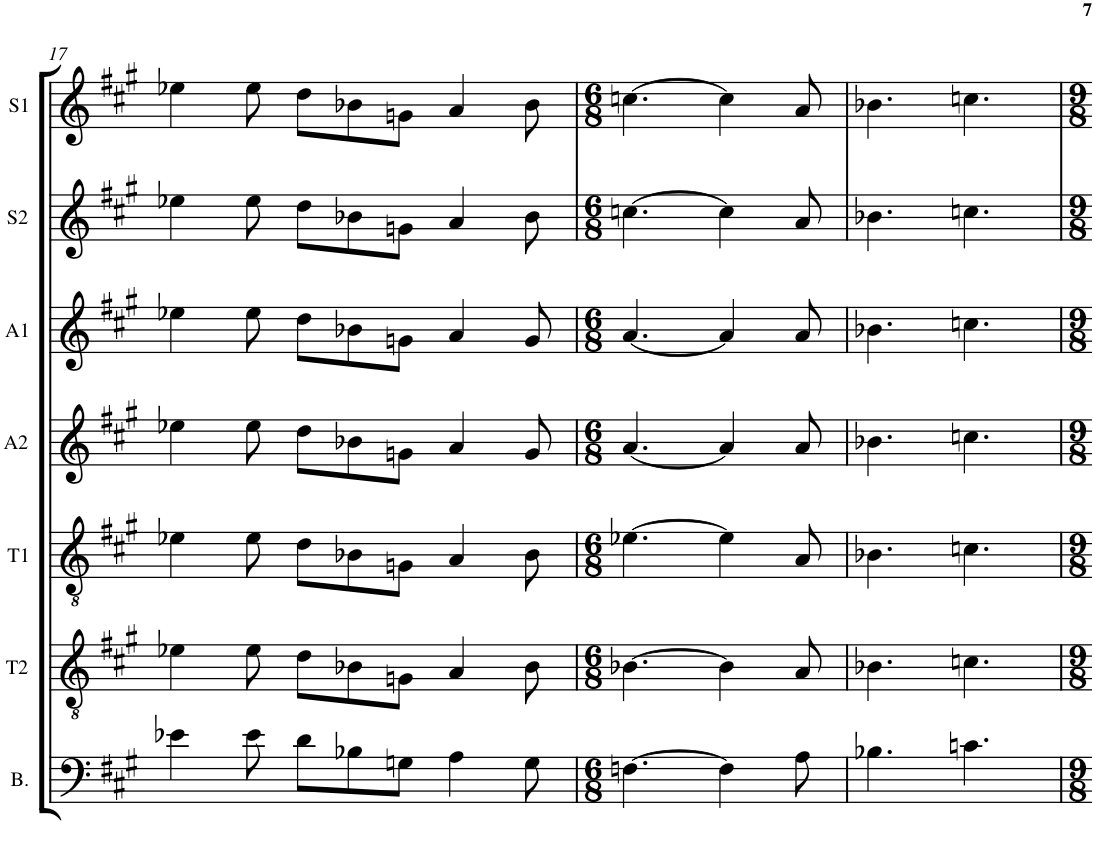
**kern	**kern	**kern	**kern	**kern	**kern	**kern
*part7	*part6	*part5	*part4	*part3	*part2	*part1
*staff7	*staff6	*staff5	*staff4	*staff3	*staff2	*staff1
*I"Bass	*I"Ten. 2	*I"Ten. 1	*I"Alto 2	*I"Alto 1	*I"Sop. 2	*I"Sop. 1
*I'B.	*I'T2	*I'T1	*I'A2	*I'A1	*I'S2	*I'S1
!!LO:PB:g=z
*clefF4	*clefGv2	*clefGv2	*clefG2	*clefG2	*clefG2	*clefG2
*k[f#c#g#]	*k[f#c#g#]	*k[f#c#g#]	*k[f#c#g#]	*k[f#c#g#]	*k[f#c#g#]	*k[f#c#g#]
*A:	*A:	*A:	*A:	*A:	*A:	*A:
*M9/8	*M9/8	*M9/8	*M9/8	*M9/8	*M9/8	*M9/8
=17	=17	=17	=17	=17	=17	=17
4e-X\	4e-X\	4e-X\	4ee-X\	4ee-X\	4ee-X\	4ee-X\
8e-\	8e-\	8e-\	8ee-\	8ee-\	8ee-\	8ee-\
8d\L	8d\L	8d\L	8dd\L	8dd\L	8dd\L	8dd\L
8B-X\	8B-X\	8B-X\	8b-X\	8b-X\	8b-X\	8b-X\
8Gn\J	8Gn\J	8Gn\J	8gn\J	8gn\J	8gn\J	8gn\J
4A\	4A/	4A/	4a/	4a/	4a/	4a/
8G\	8B-\	8B-\	8g/	8g/	8b-\	8b-\
=18	=18	=18	=18	=18	=18	=18
*M6/8	*M6/8	*M6/8	*M6/8	*M6/8	*M6/8	*M6/8
[4.Fn\	[4.B-X\	[4.e-X\	[4.a/	[4.a/	[4.ccn\	[4.ccn\
4F\]	4B-\]	4e-\]	4a/]	4a/]	4cc\]	4cc\]
8A\	8A/	8A/	8a/	8a/	8a/	8a/
=19	=19	=19	=19	=19	=19	=19
4.B-X\	4.B-X\	4.B-X\	4.b-X\	4.b-X\	4.b-X\	4.b-X\
4.cn\	4.cn\	4.cn\	4.ccn\	4.ccn\	4.ccn\	4.ccn\
=	=	=	=	=	=	=
*-	*-	*-	*-	*-	*-	*-
